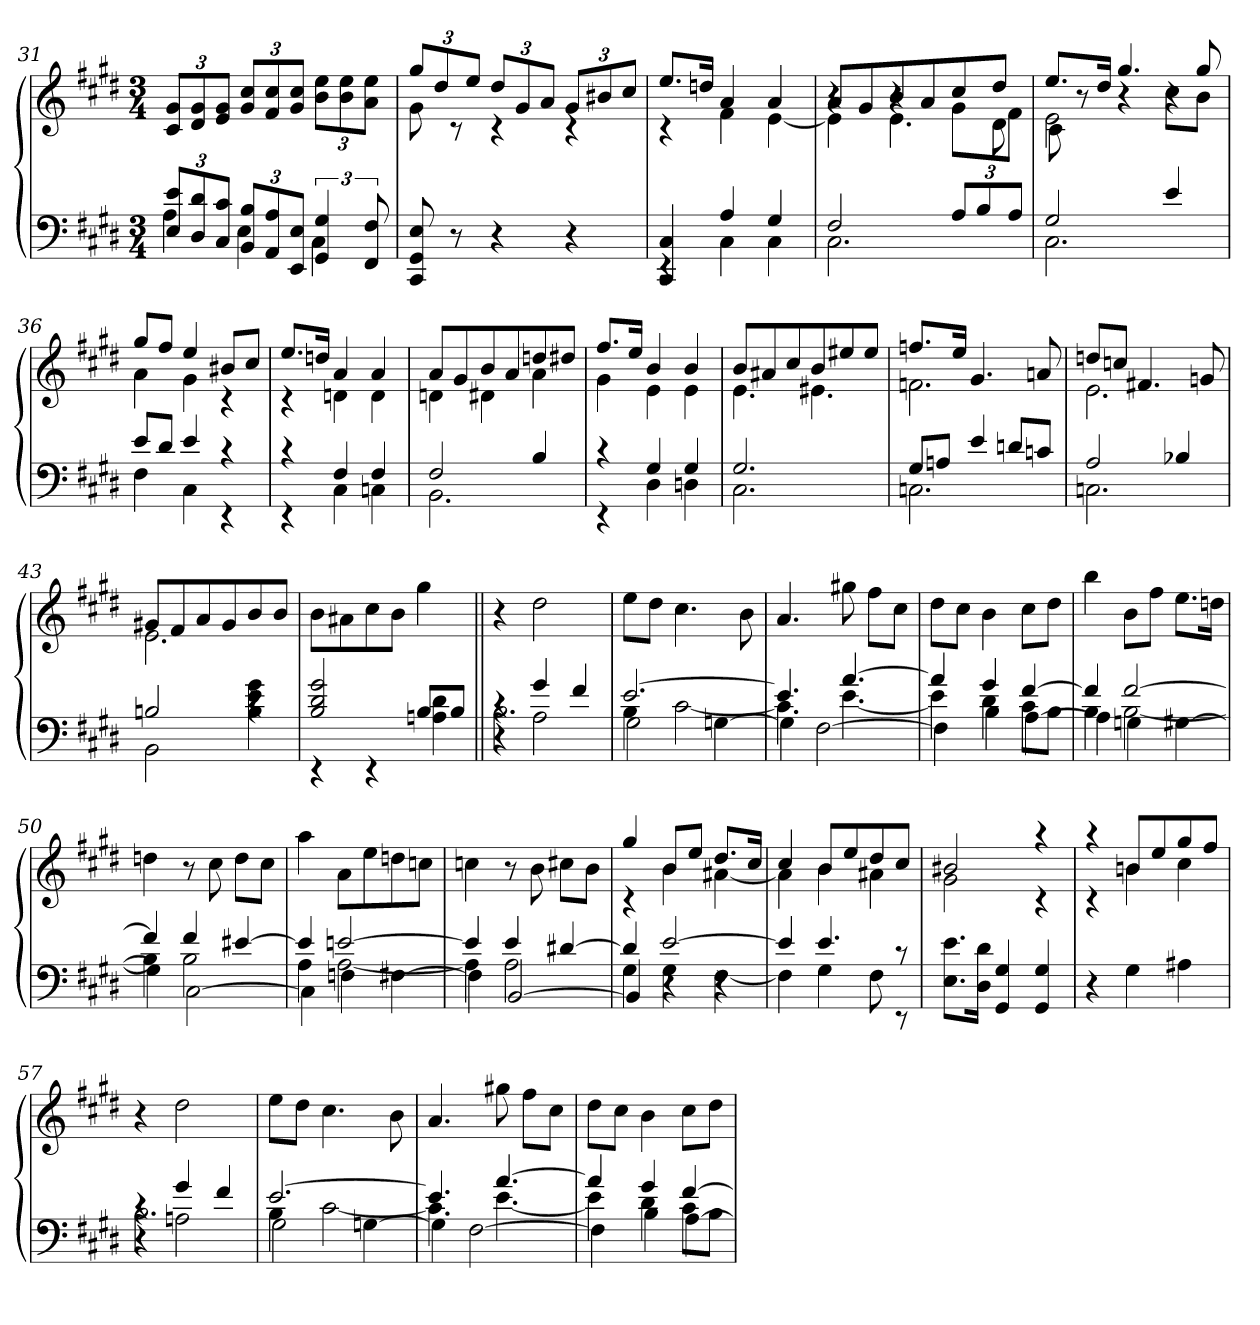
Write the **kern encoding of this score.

**kern	**kern
*part1	*part1
*staff2	*staff1
*clefF4	*clefG2
*k[f#c#g#d#]	*k[f#c#g#d#]
*c#:	*c#:
*M3/4	*M3/4
=31	=31
*^	*
12E 12eL	4A	12c# 12g#L
12D# 12d#	.	12d# 12g#
12C# 12c#J	.	12e 12g#J
12BB 12BL	4E	12g# 12cc#L
12AA 12A	.	12f# 12cc#
12EE 12EJ	.	12g# 12cc#J
6GG# 6G#	4C#	12b 12eeL
.	.	12b 12ee
12FF# 12F#	.	12a 12eeJ
*v	*v	*
=32	=32
*	*^
8CC# 8GG# 8E	12gg#L	8g#
.	12dd#	.
8r	.	8rc
.	12eeJ	.
4r	12dd#L	4rc
.	12g#	.
.	12aJ	.
4r	12g#L	4rc
.	12b#X	.
.	12cc#J	.
=33	=33	=33
*^	*	*
4CC# 4C#	4rEE	8.eeL	4rc
.	.	16ddnJk	.
4A	4C#	4a	4f#
4G#	4C#	4a	[4e
=34	=34	=34	=34
*	*	*	*^
2F#	2.C#	8aL	4e]	4r
.	.	8g#	.	.
.	.	8b	4.e	4r
.	.	8a	.	.
12AL	.	8cc#	.	8g#\L
12B	.	.	.	.
.	.	8dd#J	8d#	8f#\J
12AJ	.	.	.	.
=35	=35	=35	=35	=35
2G#	2.C#	8.eeL	2e	8c#\
.	.	.	.	8r
.	.	16dd#Jk	.	.
.	.	4.gg#	.	4r
4e	.	.	8cc#L	4r
.	.	8gg#	8bJ	.
*	*	*	*v	*v
=36	=36	=36	=36
8eL	4F#	8gg#L	4a
8d#J	.	8ff#J	.
4e	4C#	4ee	4g#
4rc	4rEE	8b#XL	4rc
.	.	8cc#J	.
=37	=37	=37	=37
4rc	4rEE	8.eeL	4rc
.	.	16ddnJk	.
4F#	4C#	4a	4dn
4F#	4Cn	4a	4d
=38	=38	=38	=38
2F#	2.BB	8aL	4dn
.	.	8g#	.
.	.	8b	4d#X
.	.	8a	.
4B	.	8ddn	4a
.	.	8dd#XJ	.
=39	=39	=39	=39
4rc	4rEE	8.ff#L	4g#
.	.	16eeJk	.
4G#	4D#	4b	4e
4G#	4Dn	4b	4e
=40	=40	=40	=40
2.G#	2.C#	8bL	4.e
.	.	8a#X	.
.	.	8cc#	.
.	.	8b	4.e#X
.	.	8ee#X	.
.	.	8ee#J	.
=41	=41	=41	=41
8G#L	2.Cn	8.ffnL	2.fn
8AnJ	.	.	.
.	.	16eeJk	.
4e	.	4.g#	.
8dnL	.	.	.
8cnJ	.	8an	.
=42	=42	=42	=42
2A	2.Cn	8ddnL	2.e
.	.	8ccnJ	.
.	.	4.f#X	.
4B-X	.	.	.
.	.	8gn	.
=43	=43	=43	=43
2Bn	2BB	8g#XL	2.e
.	.	8f#	.
.	.	8a	.
.	.	8g#	.
4rc	4B 4e 4g#	8b	.
.	.	8bJ	.
*	*	*v	*v
=44	=44	=44
2B 2d# 2g#	4rEE	8bL
.	.	8a#X
.	4rEE	8cc#
.	.	8bJ
8BL	4An 4d#	4gg#
8BJ	.	.
=45||	=45||	=45||
*	*^	*
4rc	2.B	4r	4r
4g#	.	2A\	2dd#
4f#	.	.	.
=46	=46	=46	=46
[2.e	4B	2G#\	8eeL
.	.	.	8dd#J
.	[2c#	.	4.cc#
.	.	[4Gn\	.
.	.	.	8b
=47	=47	=47	=47
4.e]	4.c#]	4G\]	4.a
.	.	[2F#\	.
[4.a	[4.e	.	8gg#X
.	.	.	8ff#L
.	.	.	8cc#J
=48	=48	=48	=48
4a]	4e]	4F#\]	8dd#L
.	.	.	8cc#J
4g#	4d#	4B\	4b
[4f#	8c#L	[4A\	8cc#L
.	8BJ	.	8dd#J
=49	=49	=49	=49
4f#]	4B	4A\]	4bb
[2f#	[2B	4Gn\	8bL
.	.	.	8ff#J
.	.	[4G#X\	8.eeL
.	.	.	16ddnJk
=50	=50	=50	=50
4f#]	4B]	4G#\]	4ddn
4f#	2B	[2C#\	8r
.	.	.	8cc#
[4e#X	.	.	8ddL
.	.	.	8cc#J
=51	=51	=51	=51
4e#]	4A	4C#\]	4aa
[2en	[2A	4Fn\	8aL
.	.	.	8ee
.	.	[4F#X\	8ddn
.	.	.	8ccnJ
=52	=52	=52	=52
4e]	4A]	4F#\]	4ccn
4e	2A	[2BB/	8r
.	.	.	8b
[4d#X	.	.	8cc#XL
.	.	.	8bJ
=53	=53	=53	=53
*	*	*	*^
4d#]	4G#	4BB/]	4gg#	4rc
[2e	4G#	4r	8bL	4b
.	.	.	8eeJ	.
.	[4F#	4r	8.dd#L	[4a#X
.	.	.	16cc#Jk	.
*	*v	*v	*	*
=54	=54	=54	=54
4e]	4F#]	4cc#	4a#]
4.e	4G#	8bL	4b
.	.	8ee	.
.	8F#	8dd#	4a#X
8rc	8rEE	8cc#J	.
*v	*v	*	*
=55	=55	=55
8.E 8.eL	2b#X	2g#
16D# 16d#Jk	.	.
4GG# 4G#	.	.
4GG# 4G#	4raa	4rc
=56	=56	=56
4r	4raa	4rc
4G#	8bnL	4b
.	8ee	.
4A#X	8gg#	4cc#
.	8ff#J	.
*	*v	*v
=57	=57
*^	*
*	*^	*
4rc	2.B	4r	4r
4g#	.	2An\	2dd#
4f#	.	.	.
=58	=58	=58	=58
[2.e	4B	2G#\	8eeL
.	.	.	8dd#J
.	[2c#	.	4.cc#
.	.	[4Gn\	.
.	.	.	8b
=59	=59	=59	=59
4.e]	4.c#]	4G\]	4.a
.	.	[2F#\	.
[4.a	[4.e	.	8gg#X
.	.	.	8ff#L
.	.	.	8cc#J
=60	=60	=60	=60
4a]	4e]	4F#\]	8dd#L
.	.	.	8cc#J
4g#	4d#	4B\	4b
[4f#	8c#L	[4A\	8cc#L
.	8BJ	.	8dd#J
*v	*v	*v	*
=	=
*-	*-
